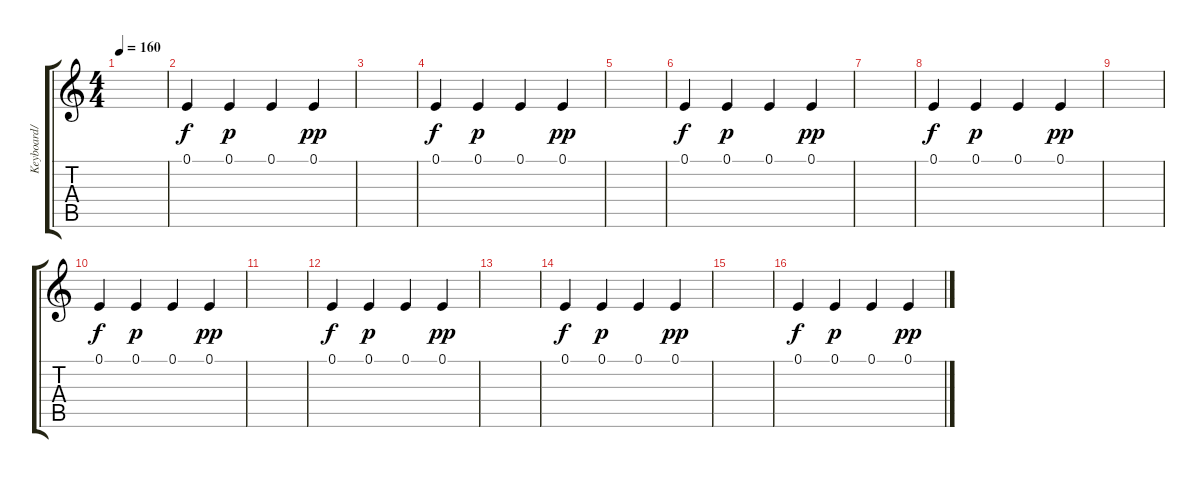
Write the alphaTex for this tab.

\track ("Keyboard/ Effects 3" "Keyboard/ ") {instrument gunshot}
\staff {score tabs}
\tuning (E4 B3 G3 D3 A2 E2) {hide}
\ts (4 4)
\tempo 160
\clef g2
\ks c
|
0.1.4 0.1.4{dy p} 0.1.4 0.1.4{dy pp} |
|
0.1.4{dy f} 0.1.4{dy p} 0.1.4 0.1.4{dy pp} |
|
0.1.4{dy f} 0.1.4{dy p} 0.1.4 0.1.4{dy pp} |
|
0.1.4{dy f} 0.1.4{dy p} 0.1.4 0.1.4{dy pp} |
|
0.1.4{dy f} 0.1.4{dy p} 0.1.4 0.1.4{dy pp} |
|
0.1.4{dy f} 0.1.4{dy p} 0.1.4 0.1.4{dy pp} |
|
0.1.4{dy f} 0.1.4{dy p} 0.1.4 0.1.4{dy pp} |
|
0.1.4{dy f} 0.1.4{dy p} 0.1.4 0.1.4{dy pp}
